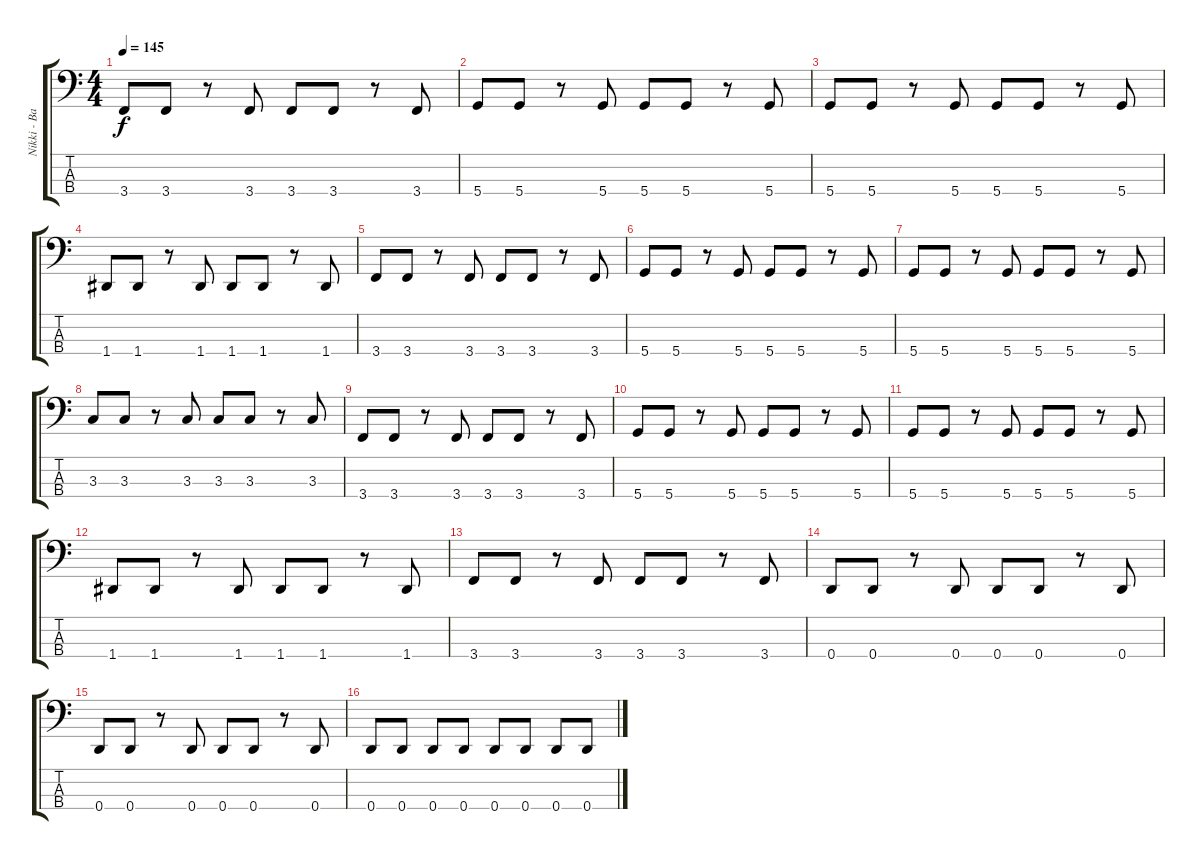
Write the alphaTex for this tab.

\track ("Nikki - Bass" "Nikki - Ba") {instrument electricbasspick}
\staff {score tabs}
\tuning (G2 D2 A1 D1) {hide}
\ts (4 4)
\tempo 145
\clef f4
\ks c
3.4.8{dy f} 3.4.8 r.8 3.4.8 3.4.8 3.4.8 r.8 3.4.8 |
5.4.8 5.4.8 r.8 5.4.8 5.4.8 5.4.8 r.8 5.4.8 |
5.4.8 5.4.8 r.8 5.4.8 5.4.8 5.4.8 r.8 5.4.8 |
1.4.8 1.4.8 r.8 1.4.8 1.4.8 1.4.8 r.8 1.4.8 |
3.4.8 3.4.8 r.8 3.4.8 3.4.8 3.4.8 r.8 3.4.8 |
5.4.8 5.4.8 r.8 5.4.8 5.4.8 5.4.8 r.8 5.4.8 |
5.4.8 5.4.8 r.8 5.4.8 5.4.8 5.4.8 r.8 5.4.8 |
3.3.8 3.3.8 r.8 3.3.8 3.3.8 3.3.8 r.8 3.3.8 |
3.4.8 3.4.8 r.8 3.4.8 3.4.8 3.4.8 r.8 3.4.8 |
5.4.8 5.4.8 r.8 5.4.8 5.4.8 5.4.8 r.8 5.4.8 |
5.4.8 5.4.8 r.8 5.4.8 5.4.8 5.4.8 r.8 5.4.8 |
1.4.8 1.4.8 r.8 1.4.8 1.4.8 1.4.8 r.8 1.4.8 |
3.4.8 3.4.8 r.8 3.4.8 3.4.8 3.4.8 r.8 3.4.8 |
0.4.8 0.4.8 r.8 0.4.8 0.4.8 0.4.8 r.8 0.4.8 |
0.4.8 0.4.8 r.8 0.4.8 0.4.8 0.4.8 r.8 0.4.8 |
0.4.8 0.4.8 0.4.8 0.4.8 0.4.8 0.4.8 0.4.8 0.4.8
